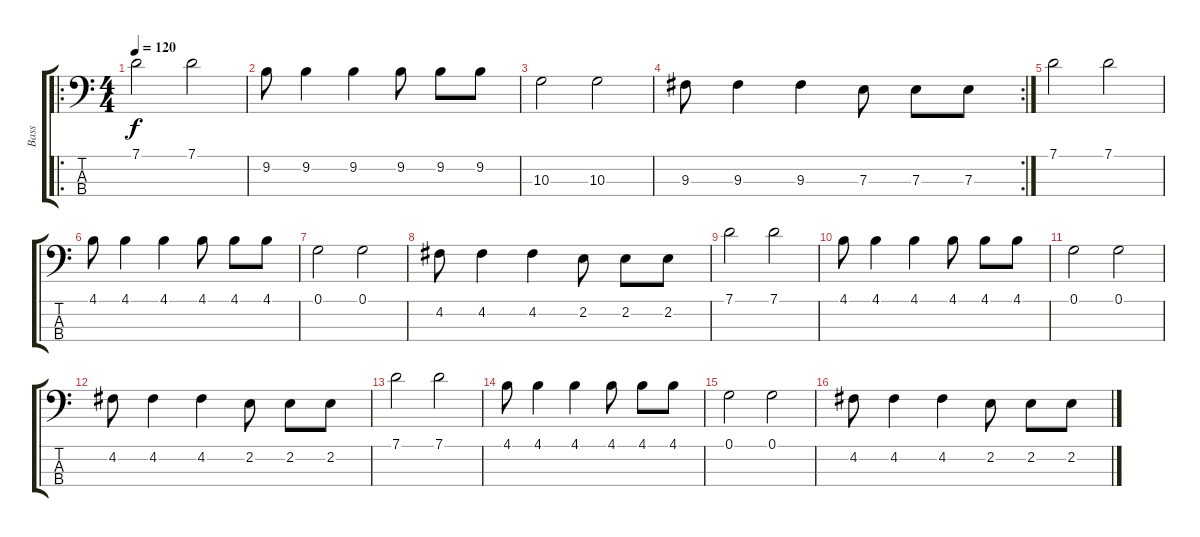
\track ("Bass" "Bass") {instrument electricbassfinger}
\staff {score tabs}
\tuning (G2 D2 A1 E1) {hide}
\ro
\ts (4 4)
\tempo 120
\clef f4
\ks c
7.1.2{dy f instrument electricbassfinger} 7.1.2 |
9.2.8 9.2.4 9.2.4 9.2.8 9.2.8 9.2.8 |
10.3.2 10.3.2 |
\rc 2
9.3.8 9.3.4 9.3.4 7.3.8 7.3.8 7.3.8 |
7.1.2 7.1.2 |
4.1.8 4.1.4 4.1.4 4.1.8 4.1.8 4.1.8 |
0.1.2 0.1.2 |
4.2.8 4.2.4 4.2.4 2.2.8 2.2.8 2.2.8 |
7.1.2 7.1.2 |
4.1.8 4.1.4 4.1.4 4.1.8 4.1.8 4.1.8 |
0.1.2 0.1.2 |
4.2.8 4.2.4 4.2.4 2.2.8 2.2.8 2.2.8 |
7.1.2 7.1.2 |
4.1.8 4.1.4 4.1.4 4.1.8 4.1.8 4.1.8 |
0.1.2 0.1.2 |
4.2.8 4.2.4 4.2.4 2.2.8 2.2.8 2.2.8
